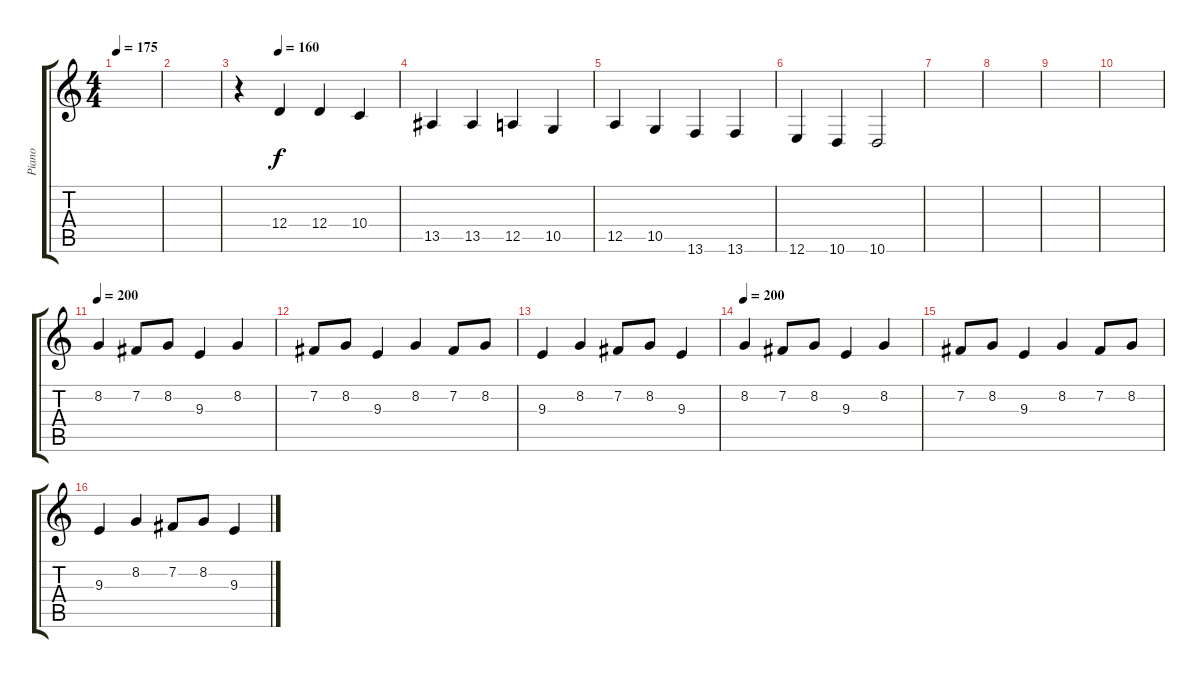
\track ("Piano" "Piano") {instrument electricgrandpiano}
\staff {score tabs}
\tuning (E4 B3 G3 D3 A2 E2) {hide}
\ts (4 4)
\tempo 175
\clef g2
\ks c
|
|
\tempo (160 0.25)
r.4 12.4.4 12.4.4 10.4.4 |
13.5.4 13.5.4 12.5.4 10.5.4 |
12.5.4 10.5.4 13.6.4 13.6.4 |
12.6.4 10.6.4 10.6.2 |
|
|
|
|
\tempo 200
8.2.4{volume 10} 7.2.8 8.2.8 9.3.4 8.2.4 |
7.2.8 8.2.8 9.3.4 8.2.4 7.2.8 8.2.8 |
9.3.4 8.2.4 7.2.8 8.2.8 9.3.4 |
\tempo 200
8.2.4 7.2.8 8.2.8 9.3.4 8.2.4 |
7.2.8 8.2.8 9.3.4 8.2.4 7.2.8 8.2.8 |
9.3.4 8.2.4 7.2.8 8.2.8 9.3.4
